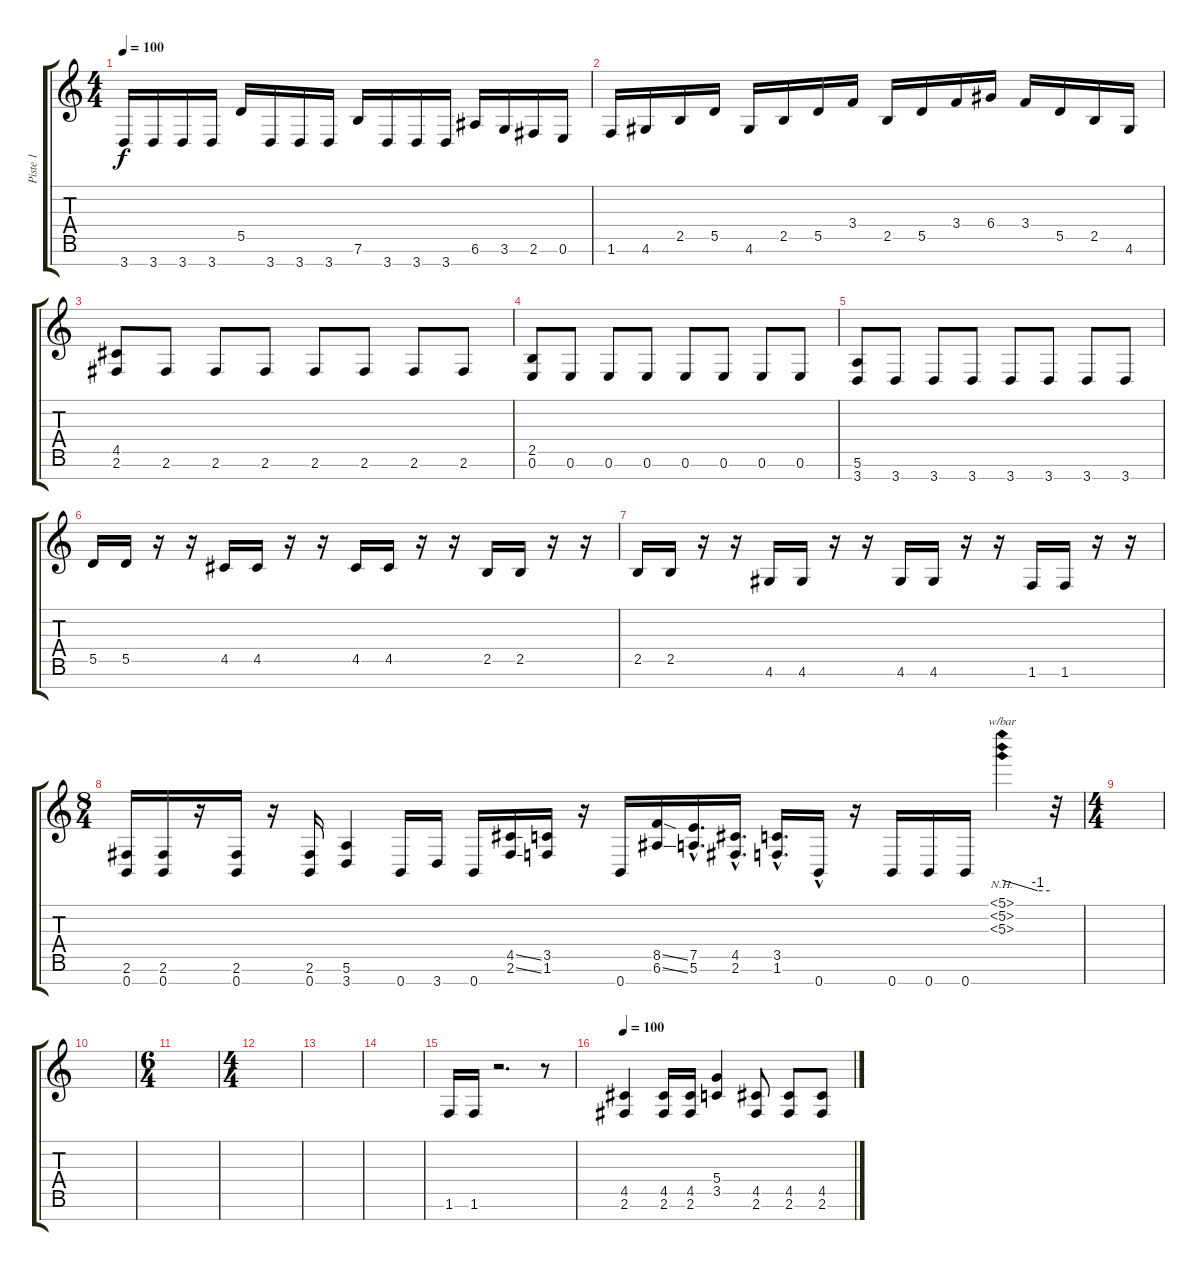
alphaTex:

\track ("Piste 1" "Piste 1") {instrument distortionguitar}
\staff {score tabs}
\tuning (E4 B3 G3 D3 A2 E2 B1) {hide}
\ts (4 4)
\tempo 100
\clef g2
\ks c
3.7.16{dy f} 3.7.16 3.7.16 3.7.16 5.5.16 3.7.16 3.7.16 3.7.16 7.6.16 3.7.16 3.7.16 3.7.16 6.6.16 3.6.16 2.6.16 0.6.16 |
1.6.16 4.6.16 2.5.16 5.5.16 4.6.16 2.5.16 5.5.16 3.4.16 2.5.16 5.5.16 3.4.16 6.4.16 3.4.16 5.5.16 2.5.16 4.6.16 |
(4.5 2.6).8 2.6.8 2.6.8 2.6.8 2.6.8 2.6.8 2.6.8 2.6.8 |
(2.5 0.6).8 0.6.8 0.6.8 0.6.8 0.6.8 0.6.8 0.6.8 0.6.8 |
(5.6 3.7).8 3.7.8 3.7.8 3.7.8 3.7.8 3.7.8 3.7.8 3.7.8 |
5.5.16 5.5.16 r.16 r.16 4.5.16 4.5.16 r.16 r.16 4.5.16 4.5.16 r.16 r.16 2.5.16 2.5.16 r.16 r.16 |
2.5.16 2.5.16 r.16 r.16 4.6.16 4.6.16 r.16 r.16 4.6.16 4.6.16 r.16 r.16 1.6.16 1.6.16 r.16 r.16 |
\ts (8 4)
(2.6 0.7).16 (2.6 0.7).16 r.16 (2.6 0.7).16 r.16 (2.6 0.7).16 (5.6 3.7).4 0.7.16 3.7.16 0.7.16 (4.5{ss} 2.6{ss}).16 (3.5 1.6).16 r.16 0.7.16 (8.5{ss} 6.6{ss}).16 (7.5{hac} 5.6{hac}).16{d} (4.5{hac} 2.6{hac}).16{d} (3.5{hac} 1.6{hac}).16{d} 0.7{hac}.16 r.16 0.7.16 0.7.16 0.7.16 (5.1{nh} 5.2{nh} 5.3{nh}).4{tbe (custom default 0 0 45 -4 60 -4)} r.32 |
\ts (4 4)
|
|
\ts (6 4)
|
\ts (4 4)
|
|
|
1.6.16 1.6.16 r.2{d} r.8 |
\tempo 100
(4.5 2.6).4 (4.5 2.6).16 (4.5 2.6).16 (5.4 3.5).4 (4.5 2.6).8 (4.5 2.6).8 (4.5 2.6).8
